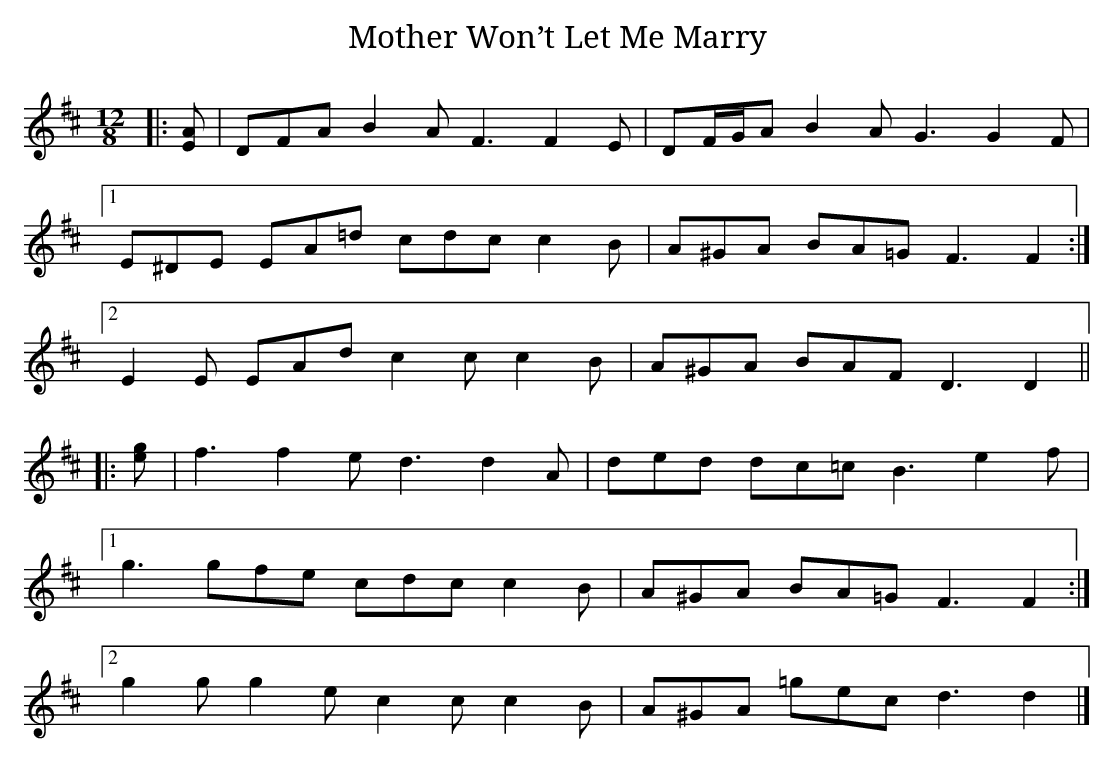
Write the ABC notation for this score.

X:1
T: Mother Won’t Let Me Marry
M: 12/8
L: 1/8
K: Dmaj
|: [EA] |\
DFA B2 A F3 F2 E | DF/G/A B2 A G3 G2 F |
[1 E^DE EA=d cdc c2 B | A^GA BA=G F3 F2 :|
[2 E2 E EAd c2 c c2 B | A^GA BAF D3 D2 ||
|: [eg] |\
f3 f2 e d3 d2 A | ded dc=c B3 e2 f |
[1 g3 gfe cdc c2 B | A^GA BA=G F3 F2 :|
[2 g2 g g2 e c2 c c2 B | A^GA =gec d3 d2 |]
